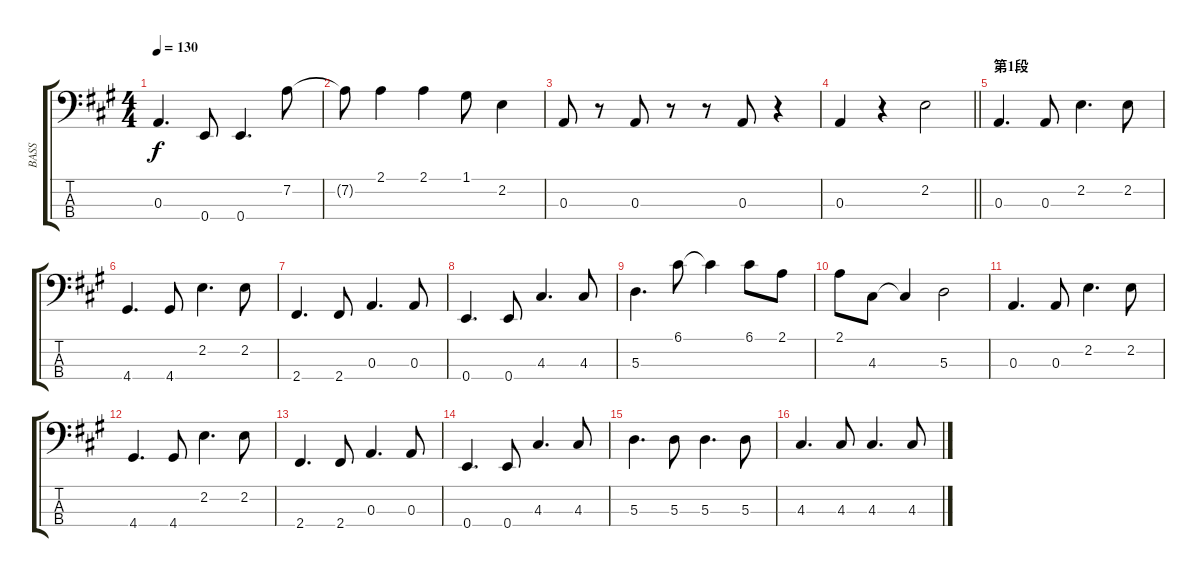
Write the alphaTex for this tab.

\track ("BASS" "BASS") {instrument electricbassfinger}
\staff {score tabs}
\tuning (G2 D2 A1 E1) {hide}
\ts (4 4)
\tempo 130
\clef f4
\ks a
0.3.4{d dy f} 0.4.8 0.4.4{d} 7.2.8 |
7.2{t}.8 2.1.4 2.1.4 1.1.8 2.2.4 |
0.3.8 r.8 0.3.8 r.8 r.8 0.3.8 r.4 |
\barLineRight lightlight
0.3.4 r.4 2.2.2 |
\section ("" "第1段")
0.3.4{d} 0.3.8 2.2.4{d} 2.2.8 |
4.4.4{d} 4.4.8 2.2.4{d} 2.2.8 |
2.4.4{d} 2.4.8 0.3.4{d} 0.3.8 |
0.4.4{d} 0.4.8 4.3.4{d} 4.3.8 |
5.3.4{d} 6.1.8 6.1{t}.4 6.1.8 2.1.8 |
2.1.8 4.3.8 4.3{t}.4 5.3.2 |
0.3.4{d} 0.3.8 2.2.4{d} 2.2.8 |
4.4.4{d} 4.4.8 2.2.4{d} 2.2.8 |
2.4.4{d} 2.4.8 0.3.4{d} 0.3.8 |
0.4.4{d} 0.4.8 4.3.4{d} 4.3.8 |
5.3.4{d} 5.3.8 5.3.4{d} 5.3.8 |
4.3.4{d} 4.3.8 4.3.4{d} 4.3.8
